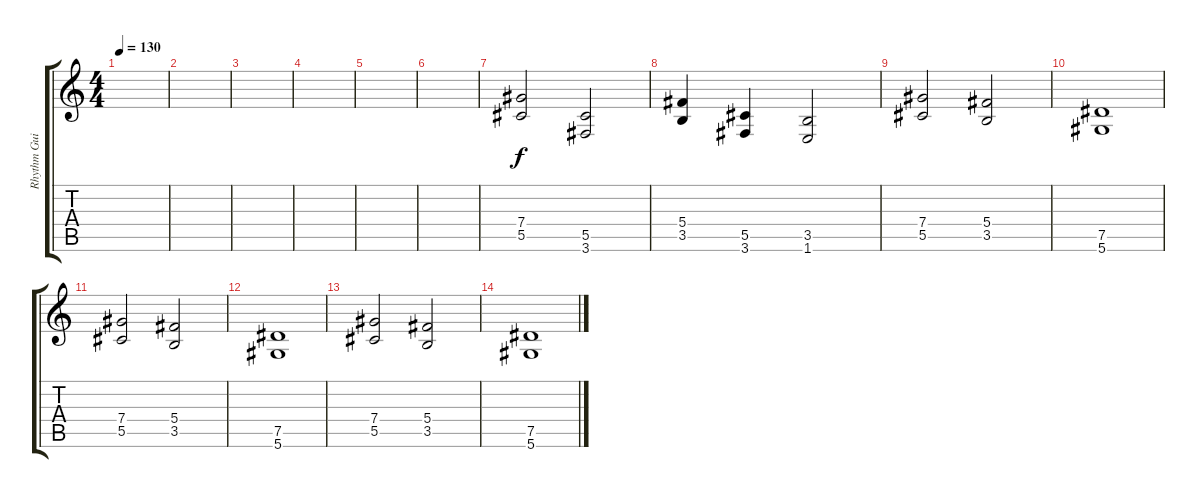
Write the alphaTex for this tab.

\track ("Rhythm Guitar" "Rhythm Gui") {instrument distortionguitar}
\staff {score tabs}
\tuning (Eb4 Bb3 Gb3 Db3 Ab2 Eb2) {hide}
\ts (4 4)
\tempo 130
\clef g2
\ks c
|
|
|
|
|
|
(7.4 5.5).2 (5.5 3.6).2 |
(5.4 3.5).4 (5.5 3.6).4 (3.5 1.6).2 |
(7.4 5.5).2 (5.4 3.5).2 |
(7.5 5.6).1 |
(7.4 5.5).2 (5.4 3.5).2 |
(7.5 5.6).1 |
(7.4 5.5).2 (5.4 3.5).2 |
(7.5 5.6).1
